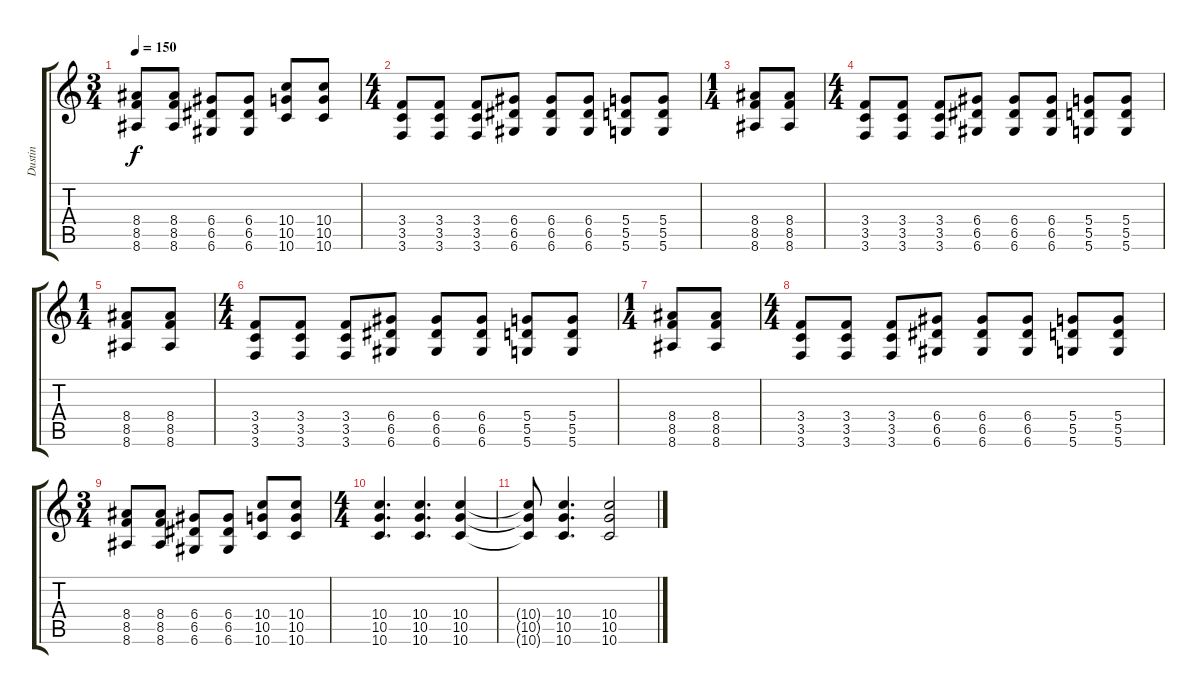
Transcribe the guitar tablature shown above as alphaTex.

\track ("Dustin" "Dustin") {instrument electricguitarmuted}
\staff {score tabs}
\tuning (E4 B3 G3 D3 A2 D2) {hide}
\ts (3 4)
\tempo 150
\clef g2
\ks c
(8.4 8.5 8.6).8{dy f} (8.4 8.5 8.6).8 (6.4 6.5 6.6).8 (6.4 6.5 6.6).8 (10.4 10.5 10.6).8 (10.4 10.5 10.6).8 |
\ts (4 4)
(3.4 3.5 3.6).8{instrument distortionguitar} (3.4 3.5 3.6).8 (3.4 3.5 3.6).8 (6.4 6.5 6.6).8 (6.4 6.5 6.6).8 (6.4 6.5 6.6).8 (5.4 5.5 5.6).8 (5.4 5.5 5.6).8 |
\ts (1 4)
(8.4 8.5 8.6).8 (8.4 8.5 8.6).8 |
\ts (4 4)
(3.4 3.5 3.6).8{instrument distortionguitar} (3.4 3.5 3.6).8 (3.4 3.5 3.6).8 (6.4 6.5 6.6).8 (6.4 6.5 6.6).8 (6.4 6.5 6.6).8 (5.4 5.5 5.6).8 (5.4 5.5 5.6).8 |
\ts (1 4)
(8.4 8.5 8.6).8 (8.4 8.5 8.6).8 |
\ts (4 4)
(3.4 3.5 3.6).8{instrument distortionguitar} (3.4 3.5 3.6).8 (3.4 3.5 3.6).8 (6.4 6.5 6.6).8 (6.4 6.5 6.6).8 (6.4 6.5 6.6).8 (5.4 5.5 5.6).8 (5.4 5.5 5.6).8 |
\ts (1 4)
(8.4 8.5 8.6).8 (8.4 8.5 8.6).8 |
\ts (4 4)
(3.4 3.5 3.6).8{instrument distortionguitar} (3.4 3.5 3.6).8 (3.4 3.5 3.6).8 (6.4 6.5 6.6).8 (6.4 6.5 6.6).8 (6.4 6.5 6.6).8 (5.4 5.5 5.6).8 (5.4 5.5 5.6).8 |
\ts (3 4)
(8.4 8.5 8.6).8 (8.4 8.5 8.6).8 (6.4 6.5 6.6).8 (6.4 6.5 6.6).8 (10.4 10.5 10.6).8 (10.4 10.5 10.6).8 |
\ts (4 4)
(10.4 10.5 10.6).4{d} (10.4 10.5 10.6).4{d} (10.4 10.5 10.6).4 |
(10.4{t} 10.5{t} 10.6{t}).8 (10.4 10.5 10.6).4{d} (10.4 10.5 10.6).2
